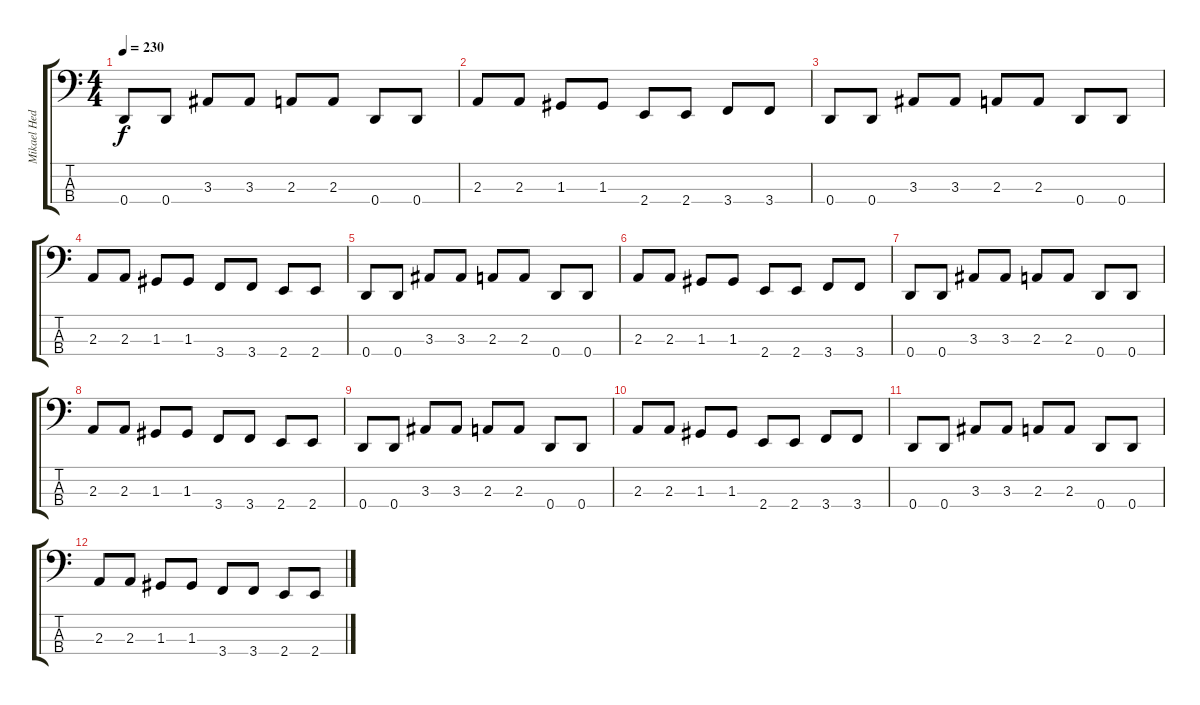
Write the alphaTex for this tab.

\track ("Mikael Hedlund" "Mikael Hed") {instrument electricbassfinger}
\staff {score tabs}
\tuning (F2 C2 G1 D1) {hide}
\ts (4 4)
\tempo 230
\clef f4
\ks c
0.4.8{dy f} 0.4.8 3.3.8 3.3.8 2.3.8 2.3.8 0.4.8 0.4.8 |
2.3.8 2.3.8 1.3.8 1.3.8 2.4.8 2.4.8 3.4.8 3.4.8 |
0.4.8 0.4.8 3.3.8 3.3.8 2.3.8 2.3.8 0.4.8 0.4.8 |
2.3.8 2.3.8 1.3.8 1.3.8 3.4.8 3.4.8 2.4.8 2.4.8 |
0.4.8 0.4.8 3.3.8 3.3.8 2.3.8 2.3.8 0.4.8 0.4.8 |
2.3.8 2.3.8 1.3.8 1.3.8 2.4.8 2.4.8 3.4.8 3.4.8 |
0.4.8 0.4.8 3.3.8 3.3.8 2.3.8 2.3.8 0.4.8 0.4.8 |
2.3.8 2.3.8 1.3.8 1.3.8 3.4.8 3.4.8 2.4.8 2.4.8 |
0.4.8 0.4.8 3.3.8 3.3.8 2.3.8 2.3.8 0.4.8 0.4.8 |
2.3.8 2.3.8 1.3.8 1.3.8 2.4.8 2.4.8 3.4.8 3.4.8 |
0.4.8 0.4.8 3.3.8 3.3.8 2.3.8 2.3.8 0.4.8 0.4.8 |
2.3.8 2.3.8 1.3.8 1.3.8 3.4.8 3.4.8 2.4.8 2.4.8
